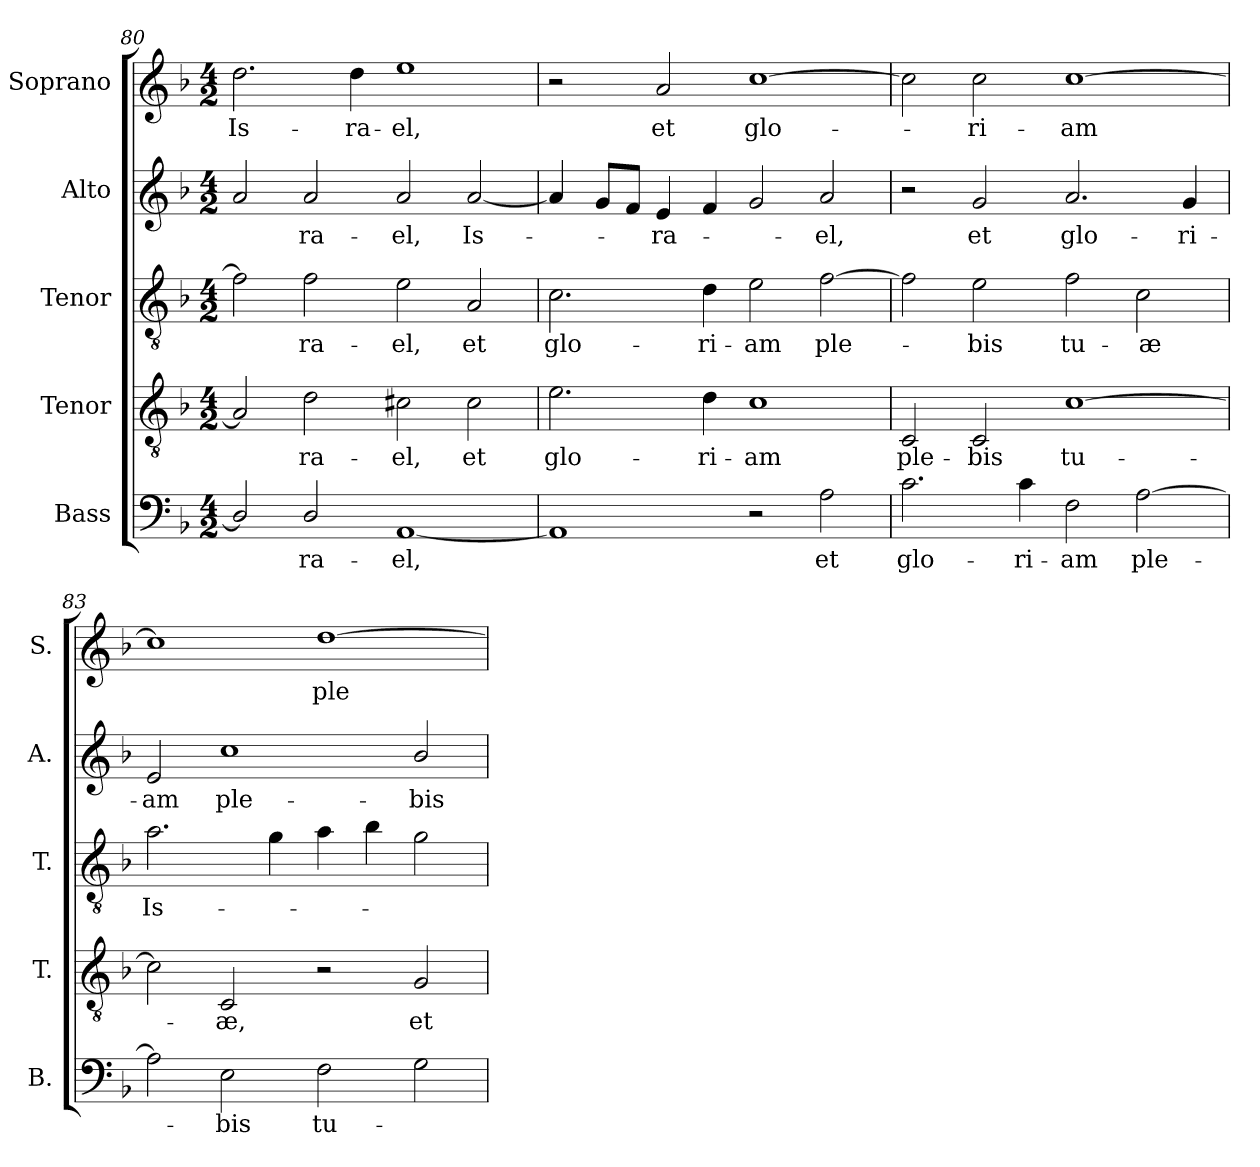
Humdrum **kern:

**kern	**text	**kern	**text	**kern	**text	**kern	**text	**kern	**text
*part5	*part5	*part4	*part4	*part3	*part3	*part2	*part2	*part1	*part1
*staff5	*staff5	*staff4	*staff4	*staff3	*staff3	*staff2	*staff2	*staff1	*staff1
*I"Bass	*	*I"Tenor	*	*I"Tenor	*	*I"Alto	*	*I"Soprano	*
*I'B.	*	*I'T.	*	*I'T.	*	*I'A.	*	*I'S.	*
*clefF4	*	*clefGv2	*	*clefGv2	*	*clefG2	*	*clefG2	*
*	*	*ITrd7c12	*	*ITrd7c12	*	*	*	*	*
*k[b-]	*	*k[b-]	*	*k[b-]	*	*k[b-]	*	*k[b-]	*
*F:	*	*F:	*	*F:	*	*F:	*	*F:	*
*M4/2	*	*M4/2	*	*M4/2	*	*M4/2	*	*M4/2	*
=80	=80	=80	=80	=80	=80	=80	=80	=80	=80
!	!	!	!	!	!	!	!	!	!LO:LY:b:color=#000000
2Di/]	.	2AAi/]	.	2Fi\]	.	2ai/	.	2.ddi\	Is-
!	!LO:LY:b:color=#000000	!	!	!	!	!	!	!	!
!	!	!	!LO:LY:b:color=#000000	!	!	!	!	!	!
!	!	!	!	!	!LO:LY:b:color=#000000	!	!	!	!
!	!	!	!	!	!	!	!LO:LY:b:color=#000000	!	!
2Di/	-ra-	2Di\	-ra-	2Fi\	-ra-	2ai/	-ra-	.	.
!	!	!	!	!	!	!	!	!	!LO:LY:b:color=#000000
.	.	.	.	.	.	.	.	4ddi\	-ra-
!	!LO:LY:b:color=#000000	!	!	!	!	!	!	!	!
!	!	!	!LO:LY:b:color=#000000	!	!	!	!	!	!
!	!	!	!	!	!LO:LY:b:color=#000000	!	!	!	!
!	!	!	!	!	!	!	!LO:LY:b:color=#000000	!	!
!	!	!	!	!	!	!	!	!	!LO:LY:b:color=#000000
[1AAi	-el,	2C#Xi\	-el,	2Ei\	-el,	2ai/	-el,	1eei	-el,
!	!	!	!LO:LY:b:color=#000000	!	!	!	!	!	!
!	!	!	!	!	!LO:LY:b:color=#000000	!	!	!	!
!	!	!	!	!	!	!	!LO:LY:b:color=#000000	!	!
.	.	2C#i\	et	2AAi/	et	[2ai/	Is-	.	.
!!LO:LB:g=z
=81	=81	=81	=81	=81	=81	=81	=81	=81	=81
!	!	!	!LO:LY:b:color=#000000	!	!	!	!	!	!
!	!	!	!	!	!LO:LY:b:color=#000000	!	!	!	!
1AAi]	.	2.Ei\	glo-	2.Ci\	glo-	4ai/]	.	2r	.
.	.	.	.	.	.	8gi/L	.	.	.
.	.	.	.	.	.	8fi/J	.	.	.
!	!	!	!	!	!	!	!LO:LY:b:color=#000000	!	!
!	!	!	!	!	!	!	!	!	!LO:LY:b:color=#000000
.	.	.	.	.	.	4ei/	-ra-	2ai/	et
!	!	!	!LO:LY:b:color=#000000	!	!	!	!	!	!
!	!	!	!	!	!LO:LY:b:color=#000000	!	!	!	!
.	.	4Di\	-ri-	4Di\	-ri-	4fi/	.	.	.
!	!	!	!LO:LY:b:color=#000000	!	!	!	!	!	!
!	!	!	!	!	!LO:LY:b:color=#000000	!	!	!	!
!	!	!	!	!	!	!	!	!	!LO:LY:b:color=#000000
2r	.	1Ci	-am	2Ei\	-am	2gi/	.	[1cci	glo-
!	!LO:LY:b:color=#000000	!	!	!	!	!	!	!	!
!	!	!	!	!	!LO:LY:b:color=#000000	!	!	!	!
!	!	!	!	!	!	!	!LO:LY:b:color=#000000	!	!
2Ai\	et	.	.	[2Fi\	ple-	2ai/	-el,	.	.
=82	=82	=82	=82	=82	=82	=82	=82	=82	=82
!	!LO:LY:b:color=#000000	!	!	!	!	!	!	!	!
!	!	!	!LO:LY:b:color=#000000	!	!	!	!	!	!
2.ci\	glo-	2CCi/	ple-	2Fi\]	.	2r	.	2cci\]	.
!	!	!	!LO:LY:b:color=#000000	!	!	!	!	!	!
!	!	!	!	!	!LO:LY:b:color=#000000	!	!	!	!
!	!	!	!	!	!	!	!LO:LY:b:color=#000000	!	!
!	!	!	!	!	!	!	!	!	!LO:LY:b:color=#000000
.	.	2CCi/	-bis	2Ei\	-bis	2gi/	et	2cci\	-ri-
!	!LO:LY:b:color=#000000	!	!	!	!	!	!	!	!
4ci\	-ri-	.	.	.	.	.	.	.	.
!	!LO:LY:b:color=#000000	!	!	!	!	!	!	!	!
!	!	!	!LO:LY:b:color=#000000	!	!	!	!	!	!
!	!	!	!	!	!LO:LY:b:color=#000000	!	!	!	!
!	!	!	!	!	!	!	!LO:LY:b:color=#000000	!	!
!	!	!	!	!	!	!	!	!	!LO:LY:b:color=#000000
2Fi\	-am	[1Ci	tu-	2Fi\	tu-	2.ai/	glo-	[1cci	-am
!	!LO:LY:b:color=#000000	!	!	!	!	!	!	!	!
!	!	!	!	!	!LO:LY:b:color=#000000	!	!	!	!
[2Ai\	ple-	.	.	2Ci\	-æ	.	.	.	.
!	!	!	!	!	!	!	!LO:LY:b:color=#000000	!	!
.	.	.	.	.	.	4gi/	-ri-	.	.
=83	=83	=83	=83	=83	=83	=83	=83	=83	=83
!	!	!	!	!	!LO:LY:b:color=#000000	!	!	!	!
!	!	!	!	!	!	!	!LO:LY:b:color=#000000	!	!
2Ai\]	.	2Ci\]	.	2.Ai\	Is-	2ei/	-am	1cci]	.
!	!LO:LY:b:color=#000000	!	!	!	!	!	!	!	!
!	!	!	!LO:LY:b:color=#000000	!	!	!	!	!	!
!	!	!	!	!	!	!	!LO:LY:b:color=#000000	!	!
2Ei\	-bis	2CCi/	-æ,	.	.	1cci	ple-	.	.
.	.	.	.	4Gi\	.	.	.	.	.
!	!LO:LY:b:color=#000000	!	!	!	!	!	!	!	!
!	!	!	!	!	!	!	!	!	!LO:LY:b:color=#000000
2Fi\	tu-	2r	.	4Ai\	.	.	.	[1ddi	ple-
.	.	.	.	4B-i\	.	.	.	.	.
!	!	!	!LO:LY:b:color=#000000	!	!	!	!	!	!
!	!	!	!	!	!	!	!LO:LY:b:color=#000000	!	!
2Gi\	.	2GGi/	et	2Gi\	.	2b-i/	-bis	.	.
=	=	=	=	=	=	=	=	=	=
*-	*-	*-	*-	*-	*-	*-	*-	*-	*-
